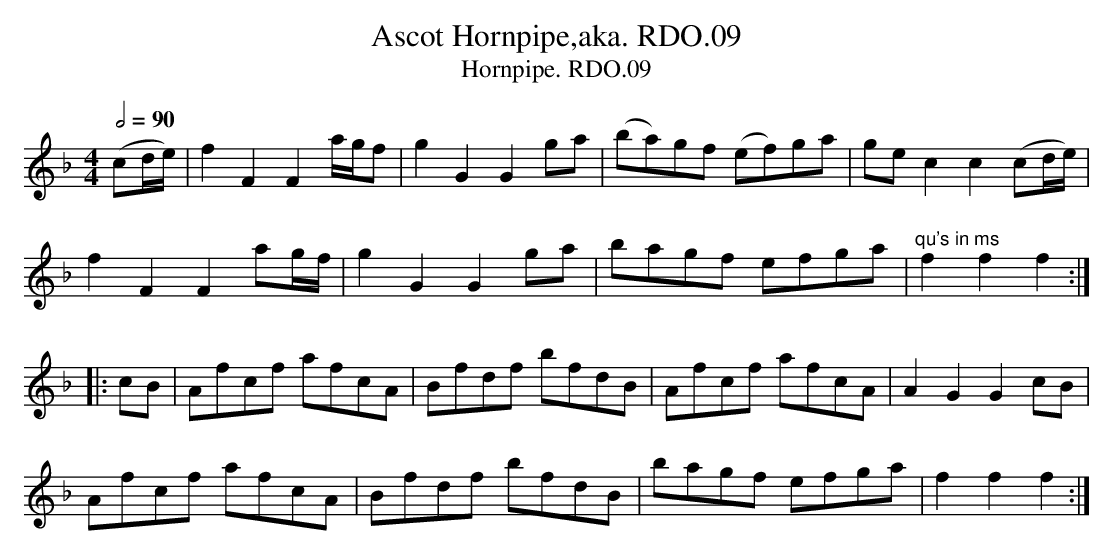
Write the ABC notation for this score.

X:1
T:Ascot Hornpipe,aka. RDO.09
T:Hornpipe. RDO.09
M:4/4
L:1/8
Q:1/2=90
K:F
(cd/e/)|f2F2F2a/g/f|g2G2G2ga|(ba)gf (ef)ga|gec2c2(cd/e/)|
f2F2F2ag/f/|g2G2G2ga|bagf efga|"qu's in ms"f2f2f2:|
|:cB|Afcf afcA|Bfdf bfdB|Afcf afcA|A2G2G2cB|
Afcf afcA|Bfdf bfdB|bagf efga|f2f2f2:|
